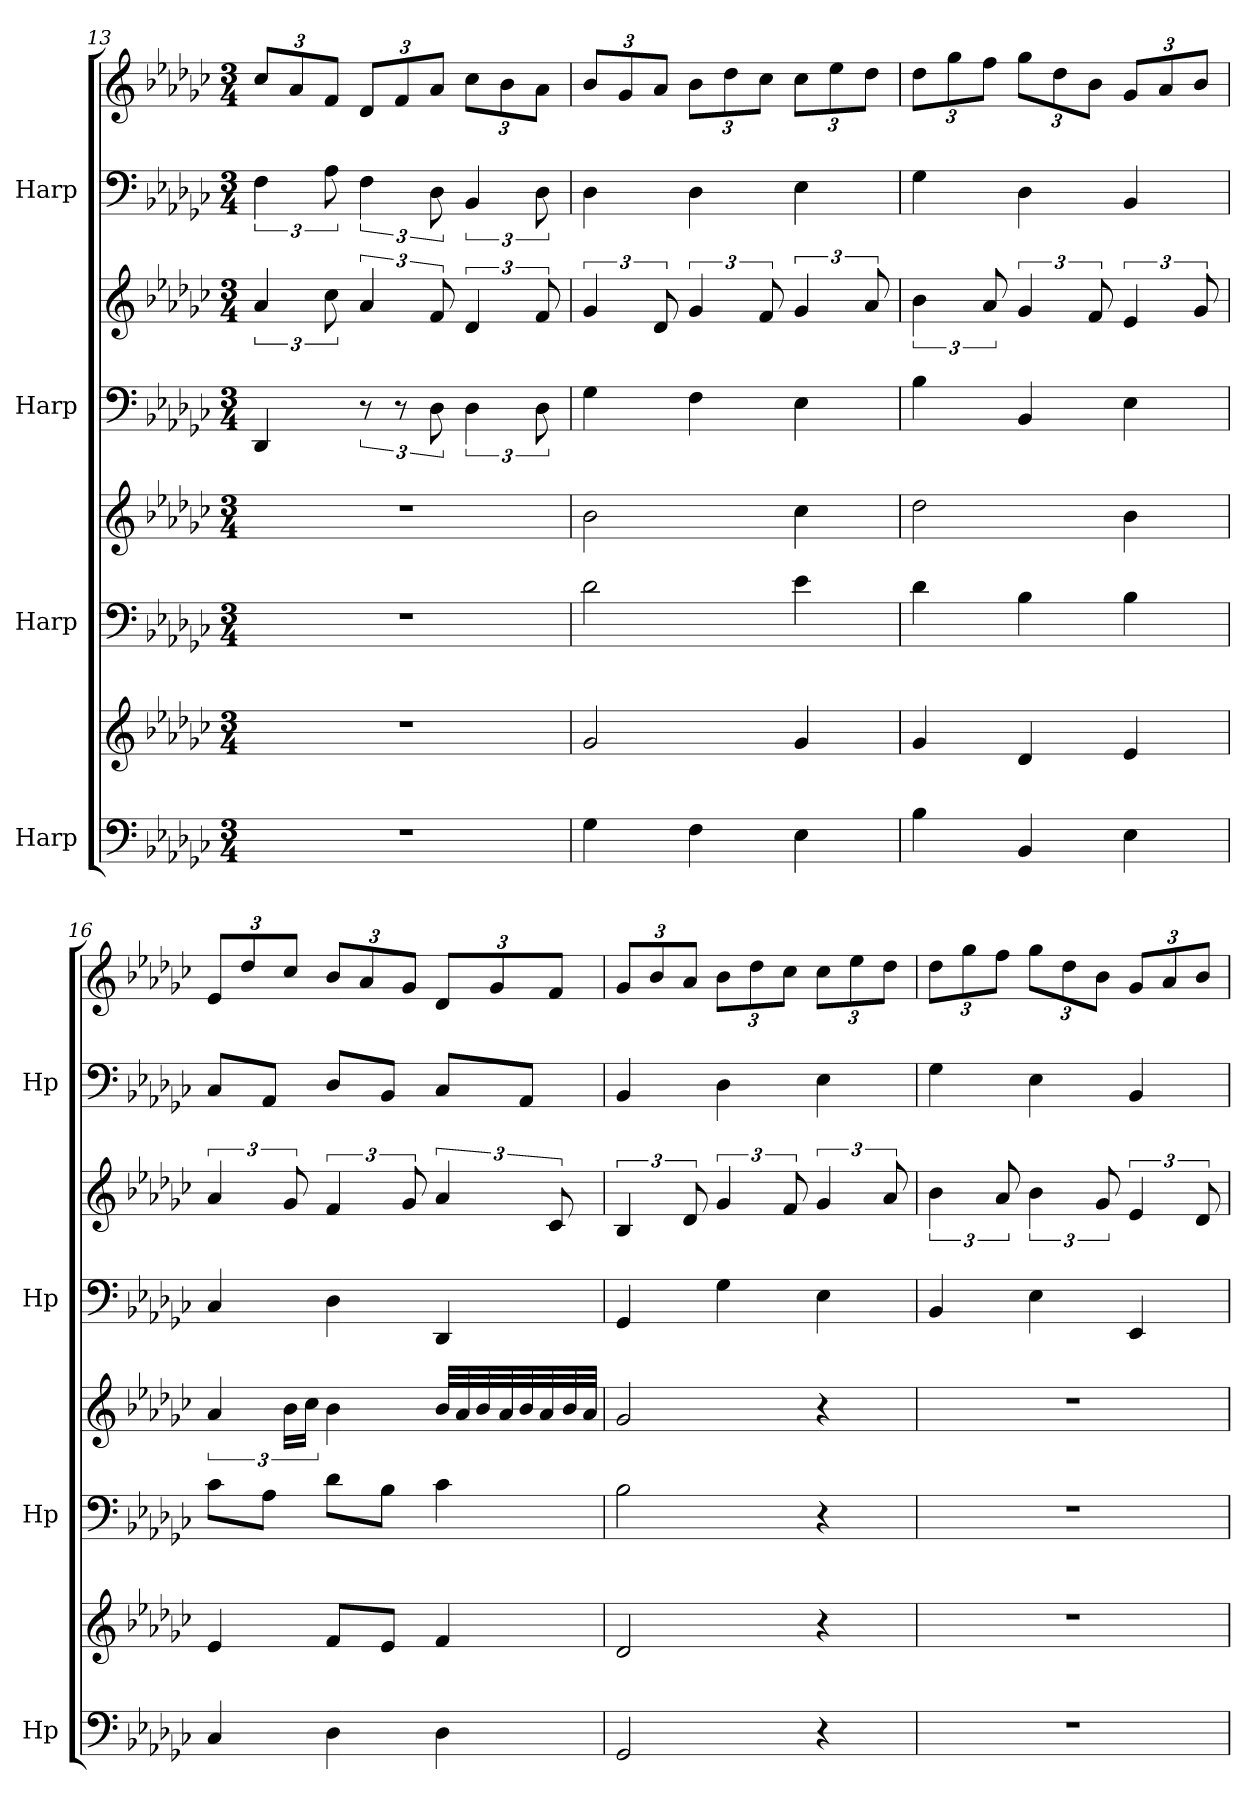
**kern	**kern	**kern	**kern	**kern	**kern	**kern	**kern
*part4	*part4	*part3	*part3	*part2	*part2	*part1	*part1
*staff8	*staff7	*staff6	*staff5	*staff4	*staff3	*staff2	*staff1
*I"Harp	*	*I"Harp	*	*I"Harp	*	*I"Harp	*
*I'Hp	*	*I'Hp	*	*I'Hp	*	*I'Hp	*
*clefF4	*clefG2	*clefF4	*clefG2	*clefF4	*clefG2	*clefF4	*clefG2
*k[b-e-a-d-g-c-]	*k[b-e-a-d-g-c-]	*k[b-e-a-d-g-c-]	*k[b-e-a-d-g-c-]	*k[b-e-a-d-g-c-]	*k[b-e-a-d-g-c-]	*k[b-e-a-d-g-c-]	*k[b-e-a-d-g-c-]
*M3/4	*M3/4	*M3/4	*M3/4	*M3/4	*M3/4	*M3/4	*M3/4
*	*	*	*	*	*	*	*Xbrackettup
=13	=13	=13	=13	=13	=13	=13	=13
2.r	2.r	2.r	2.r	4DD-/	6a-/	6F\	12cc-/L
.	.	.	.	.	.	.	12a-/
.	.	.	.	.	12cc-\	12A-\	12f/J
.	.	.	.	12r	6a-/	6F\	12d-/L
.	.	.	.	12r	.	.	12f/
.	.	.	.	12D-\	12f/	12D-\	12a-/J
.	.	.	.	6D-\	6d-/	6BB-/	12cc-\L
.	.	.	.	.	.	.	12b-\
.	.	.	.	12D-\	12f/	12D-\	12a-\J
=14	=14	=14	=14	=14	=14	=14	=14
4G-\	2g-/	2d-\	2b-\	4G-\	6g-/	4D-\	12b-/L
.	.	.	.	.	.	.	12g-/
.	.	.	.	.	12d-/	.	12a-/J
4F\	.	.	.	4F\	6g-/	4D-\	12b-\L
.	.	.	.	.	.	.	12dd-\
.	.	.	.	.	12f/	.	12cc-\J
4E-\	4g-/	4e-\	4cc-\	4E-\	6g-/	4E-\	12cc-\L
.	.	.	.	.	.	.	12ee-\
.	.	.	.	.	12a-/	.	12dd-\J
!!LO:PB:g=z
=15	=15	=15	=15	=15	=15	=15	=15
4B-\	4g-/	4d-\	2dd-\	4B-\	6b-\	4G-\	12dd-\L
.	.	.	.	.	.	.	12gg-\
.	.	.	.	.	12a-/	.	12ff\J
4BB-/	4d-/	4B-\	.	4BB-/	6g-/	4D-\	12gg-\L
.	.	.	.	.	.	.	12dd-\
.	.	.	.	.	12f/	.	12b-\J
4E-\	4e-/	4B-\	4b-\	4E-\	6e-/	4BB-/	12g-/L
.	.	.	.	.	.	.	12a-/
.	.	.	.	.	12g-/	.	12b-/J
=16	=16	=16	=16	=16	=16	=16	=16
4C-/	4e-/	8c-\L	6a-/	4C-/	6a-/	8C-/L	12e-/L
.	.	.	.	.	.	.	12dd-/
.	.	8A-\J	.	.	.	8AA-/J	.
.	.	.	24b-\LL	.	12g-/	.	12cc-/J
.	.	.	24cc-\JJ	.	.	.	.
4D-\	8f/L	8d-\L	4b-\	4D-\	6f/	8D-/L	12b-/L
.	.	.	.	.	.	.	12a-/
.	8e-/J	8B-\J	.	.	.	8BB-/J	.
.	.	.	.	.	12g-/	.	12g-/J
4D-\	4f/	4c-\	32b-/LLL	4DD-/	6a-/	8C-/L	12d-/L
.	.	.	32a-/	.	.	.	.
.	.	.	32b-/	.	.	.	.
.	.	.	.	.	.	.	12g-/
.	.	.	32a-/	.	.	.	.
.	.	.	32b-/	.	.	8AA-/J	.
.	.	.	32a-/	.	.	.	.
.	.	.	.	.	12c-/	.	12f/J
.	.	.	32b-/	.	.	.	.
.	.	.	32a-/JJJ	.	.	.	.
=17	=17	=17	=17	=17	=17	=17	=17
2GG-/	2d-/	2B-\	2g-/	4GG-/	6B-/	4BB-/	12g-/L
.	.	.	.	.	.	.	12b-/
.	.	.	.	.	12d-/	.	12a-/J
.	.	.	.	4G-\	6g-/	4D-\	12b-\L
.	.	.	.	.	.	.	12dd-\
.	.	.	.	.	12f/	.	12cc-\J
4r	4r	4r	4r	4E-\	6g-/	4E-\	12cc-\L
.	.	.	.	.	.	.	12ee-\
.	.	.	.	.	12a-/	.	12dd-\J
!!LO:PB:g=z
=18	=18	=18	=18	=18	=18	=18	=18
2.r	2.r	2.r	2.r	4BB-/	6b-\	4G-\	12dd-\L
.	.	.	.	.	.	.	12gg-\
.	.	.	.	.	12a-/	.	12ff\J
.	.	.	.	4E-\	6b-\	4E-\	12gg-\L
.	.	.	.	.	.	.	12dd-\
.	.	.	.	.	12g-/	.	12b-\J
.	.	.	.	4EE-/	6e-/	4BB-/	12g-/L
.	.	.	.	.	.	.	12a-/
.	.	.	.	.	12d-/	.	12b-/J
=	=	=	=	=	=	=	=
*-	*-	*-	*-	*-	*-	*-	*-
